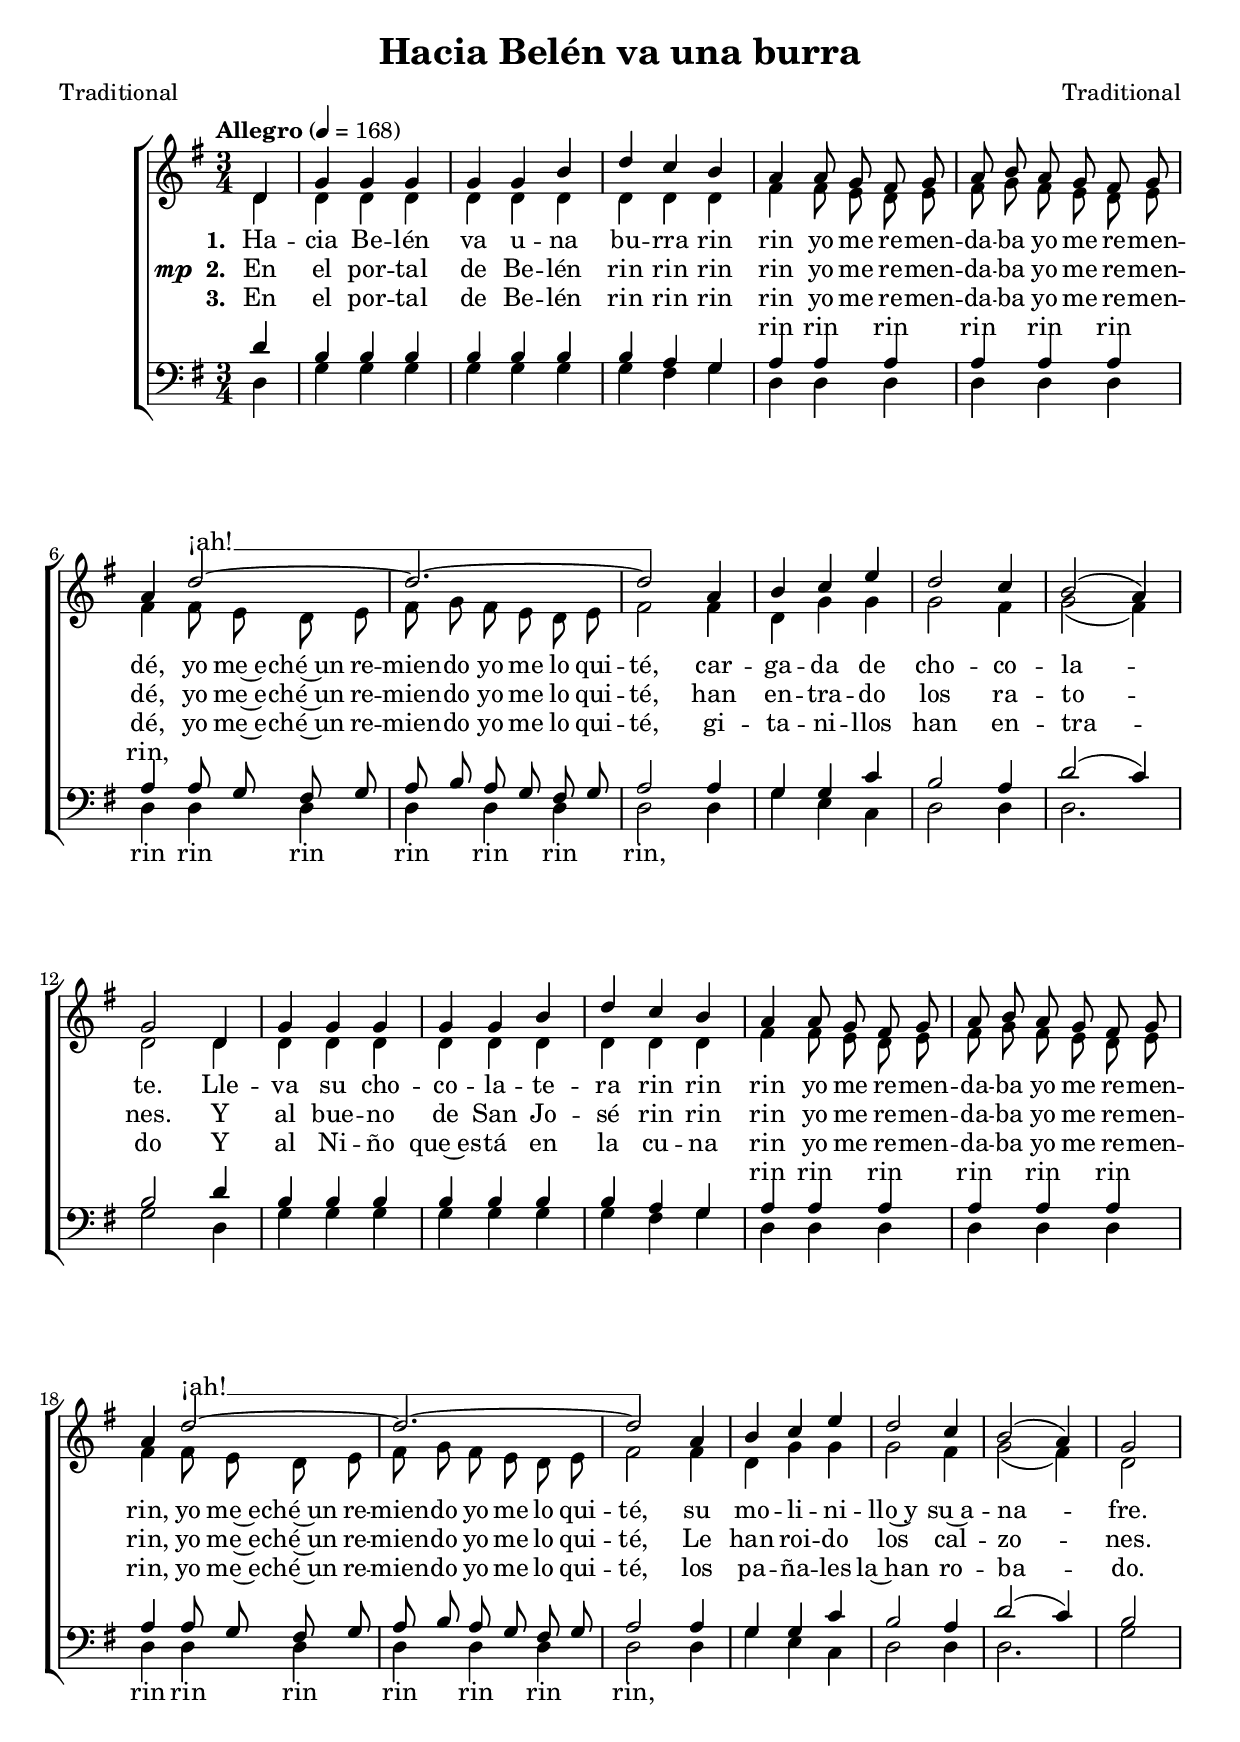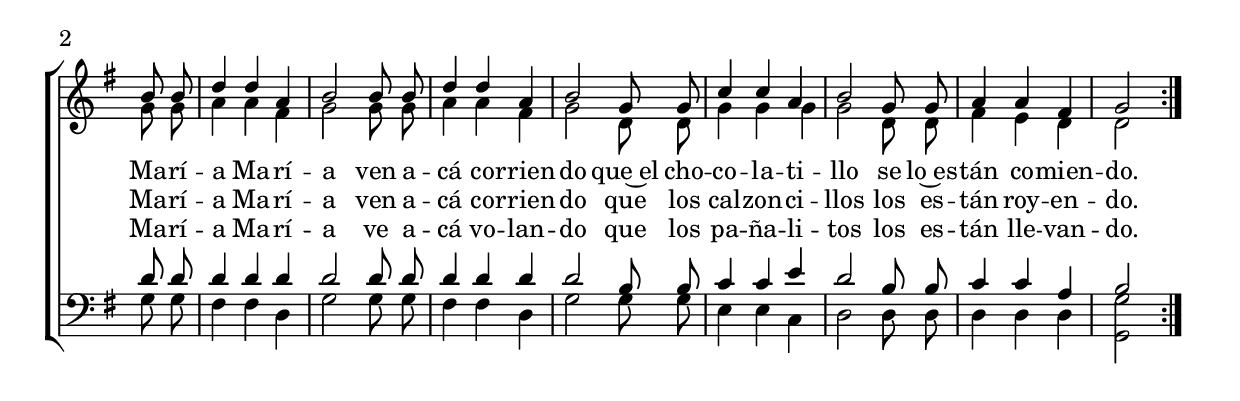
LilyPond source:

\version "2.14.2"
\include "util.ly"
\header {
  title = "Hacia Belén va una burra"
  poet = "Traditional"
  composer = "Traditional"
  %tagline = \markup { "from" \italic {cpdl.org} and \italic"pucpr.edu"}
}

global = {
  \key g \major
  \time 3/4
  \autoBeamOff
  \tempo "Allegro" 4 = 168
  %\override DynamicLineSpanner #'staff-padding = #0.0
  %\override DynamicLineSpanner #'Y-extent = #'(-1 . 1)
}

sopMusic = \relative c' {
  \partial 4 d4 |
  g g g |
  g g b |
  d c b |
  a a8 g fis g |
  
  a b a g fis g |
  a4 d2~ |
  d2.~ |
  d2 a4 |
  
  %page2
  b c e |
  d2 c4 |
  b2( a4) |
  g2 d4 |
  g g g |
  
  g g b |
  d c b |
  a a8 g fis g |
  a b a g fis g |
  
  a4 d2~ |
  d2.~ |
  d2 a4 |
  b c e |
  
  %page3
  d2 c4 |
  b2( a4) |
  g2 \bar"|" \break
  
  \repeat volta 2 {
    b8 b |
    d4 d a |
    b2 b8 b |
    
    d4 d a |
    b2 g8 g |
    c4 c a |
    b2 g8 g |
    a4 a fis |
    
    g2
  }
}
sopWords = \lyricmode {
  \repeat unfold 22 {\skip1}
  ¡ah! __ ""
  \repeat unfold 29 {\skip1}
  ¡ah! __
}

altoMusic = \relative c' {
  d4 |
  d d d |
  d d d |
  d d d |
  fis fis8 e d e |
  
  fis g fis e d e |
  fis4 fis8 e d e |
  fis g fis e d e |
  fis2 fis4 |
  
  %page2
  d4 g g |
  g2 fis4 |
  g2( fis4) |
  d2 d4 |
  d4 d d |
  
  d d d |
  d d d |
  fis4 fis8 e d e |
  fis g fis e d e |
  
  fis4 fis8 e d e |
  fis g fis e d e |
  fis2 fis4 |
  d4 g g |
  
  %page3
  g2 fis4 |
  g2( fis4) |
  d2 
  \repeat volta 2 {
    g8 g |
    a4 a fis |
    g2 g8 g |
    
    a4 a fis |
    g2 d8 d |
    g4 g g |
    g2 d8 d |
    fis4 e d |
    
    d2
  }
}
altoWords = \lyricmode {
  \dropLyricsV
  \set stanza = #"1. "
  Ha -- cia Be -- lén va u -- na bu -- rra rin rin
  yo me re -- men -- da -- ba yo me re -- men -- dé,
  yo me~e -- ché~un re -- mien -- do yo me lo qui -- té,
  car -- ga -- da de cho -- co -- la -- te.
  Lle -- va su cho -- co -- la -- te -- ra rin rin rin
  yo me re -- men -- da -- ba yo me re -- men -- rin,
  yo me~e -- ché~un re -- mien -- do yo me lo qui -- té,
  su mo -- li -- ni -- llo~y su~a -- na -- fre.
  
  \set associatedVoice = "sopranos"
  Ma -- rí -- a Ma -- rí -- a
  ven a -- cá co -- rrien -- do
  que~el cho -- co -- la -- ti -- llo
  se lo~es -- tán co -- mien -- do.
  
  Ma -- rí -- a Ma -- rí -- a
  ven a -- cá co -- rrien -- do
  que~el cho -- co -- la -- ti -- llo
  se lo~es -- tán co -- mien -- do.
}
altoWordsII = {
  \dropLyricsV
  \set stanza = \markup{\dynamic"mp " "2. "}
  \lyricmode {
  %\markup\italic
    En el por -- tal de Be -- lén rin rin rin rin
    yo me re -- men -- da -- ba yo me re -- men -- dé,
    yo me~e -- ché~un re -- mien -- do yo me lo qui -- té,
    han en -- tra -- do los ra -- to -- nes.
    Y al bue -- no de San Jo -- sé rin rin rin
    yo me re -- men -- da -- ba yo me re -- men -- rin,
    yo me~e -- ché~un re -- mien -- do yo me lo qui -- té,
    Le han roi -- do los cal -- zo -- nes.
    
    \set associatedVoice = "sopranos"
    Ma -- rí -- a Ma -- rí -- a
    ven a -- cá co -- rrien -- do
    que los cal -- zon -- ci -- llos
    los es -- tán roy -- en -- do.
    
    Ma -- rí -- a Ma -- rí -- a
    ven a -- cá co -- rrien -- do
    que los cal -- zon -- ci -- llos
    los es -- tán roy -- en -- do. 
  }
}
altoWordsIII = \lyricmode {
  \dropLyricsV
  \set stanza = #"3. "
  En el por -- tal de Be -- lén rin rin rin rin
  yo me re -- men -- da -- ba yo me re -- men -- dé,
  yo me~e -- ché~un re -- mien -- do yo me lo qui -- té,
  gi -- ta -- ni -- llos han en -- tra -- do
  Y al Ni -- ño que~es -- tá en la cu -- na rin
  yo me re -- men -- da -- ba yo me re -- men -- rin,
  yo me~e -- ché~un re -- mien -- do yo me lo qui -- té,
  los pa -- ña -- les la~han ro -- ba -- do.
  
  \set associatedVoice = "sopranos"
  Ma -- rí -- a Ma -- rí -- a
  ve a -- cá vo -- lan -- do que
  los pa -- ña -- li -- tos los es -- tán lle -- van -- do.
  
  Ma -- rí -- a Ma -- rí -- a
  ve a -- cá vo -- lan -- do que
  los pa -- ña -- li -- tos los es -- tán lle -- van -- do.
}
altoWordsIV = \lyricmode {
  \set stanza = #"4. "
  \set ignoreMelismata = ##t
}
altoWordsV = \lyricmode {
  \set stanza = #"5. "
  \set ignoreMelismata = ##t
}
altoWordsVI = \lyricmode {
  \set stanza = #"6. "
  \set ignoreMelismata = ##t
}
tenorMusic = \relative c' {
  d4 |
  b b b |
  b b b |
  b a g |
  a a a |
  
  a a a |
  a a8 g fis g |
  a b a g fis g |
  a2 a4 |
  
  %page2
  g g c |
  b2 a 4 |
  d2( c4) |
  b2 d4 |
  b b b |
  
  b b b |
  b a g |
  a a a |
  a a a |
  
  a a8 g fis g |
  a b a g fis g |
  a2 a4 |
  g g c |
  
  %page3
  b2 a4 |
  d2( c4) |
  b2 
  \repeat volta 2 {
    d8 d |
    d4 d d |
    d2 d8 d |
    
    d4 d d |
    d2 b8 b |
    c4 c e |
    d2 b8 b |
    c4 c a |
    
    b2
  }
}
tenorWords = \lyricmode {
  \repeat unfold 10 {\skip1}
  rin rin rin rin rin rin rin,
  \repeat unfold 29 {\skip1}
  rin rin rin rin rin rin 
  
}

bassMusic = \relative c {
  d4 |
  g g g |
  g g g |
  g fis g |
  d d d |
  
  d d d |
  d d d |
  d d d |
  d2 d4 |
  
  %page2
  g e c |
  d2 d4 |
  d2. |
  g2 d4 |
  g g g |
  
  g g g |
  g fis g |
  d d d |
  d d d |
  
  d d d |
  d d d |
  d2 d4 |
  g e c |
  
  %page3
  d2 d4 d2. |
  g2 
  \repeat volta 2 {
    g8 g |
    fis4 fis d |
    g2 g8 g |
    
    fis4 fis d |
    g2 g8 g |
    e4 e c |
    d2 d8 d |
    d4 d d |
    
    <g g,>2
  }
}
bassWords = \lyricmode {
  \repeat unfold 16 {\skip1}
  rin rin rin
  rin rin rin
  rin,
  
  \repeat unfold 24 {\skip1}
  rin rin rin
  rin rin rin
  rin,
}

pianoRH = \relative c' {
  
}
pianoLH = \relative c' {
  
}

\score {
  <<
   \new ChoirStaff <<
    \new Staff = women <<
      \new Voice = "sopranos" { \voiceOne << \global \sopMusic >> }
      \new Voice = "altos" { \voiceTwo << \global \altoMusic >> }
    >>
    \new Lyrics \with { alignAboveContext = #"women" \override VerticalAxisGroup #'nonstaff-relatedstaff-spacing = #'((basic-distance . 1))} \lyricsto "sopranos" \sopWords
    \new Lyrics = "altosVI"  \with { alignBelowContext = #"women" } \lyricsto "altos" \altoWordsVI
    \new Lyrics = "altosV"  \with { alignBelowContext = #"women" } \lyricsto "altos" \altoWordsV
    \new Lyrics = "altosIV"  \with { alignBelowContext = #"women" } \lyricsto "altos" \altoWordsIV
    \new Lyrics = "altosIII"  \with { alignBelowContext = #"women" } \lyricsto "altos" \altoWordsIII
    \new Lyrics = "altosII"  \with { alignBelowContext = #"women" } \lyricsto "altos" \altoWordsII
    \new Lyrics = "altos"  \with { alignBelowContext = #"women" \override VerticalAxisGroup #'nonstaff-relatedstaff-spacing = #'((padding . 0))} \lyricsto "altos" \altoWords
   \new Staff = men <<
      \clef bass
      \new Voice = "tenors" { \voiceOne << \global \tenorMusic >> }
      \new Voice = "basses" { \voiceTwo << \global \bassMusic >> }
    >>
    \new Lyrics \with { alignAboveContext = #"men" \override VerticalAxisGroup #'nonstaff-relatedstaff-spacing = #'((basic-distance . 1)) } \lyricsto "tenors" \tenorWords
    \new Lyrics \with { alignBelowContext = #"men"  \override VerticalAxisGroup #'nonstaff-relatedstaff-spacing = #'((basic-distance . 1))} \lyricsto "basses" \bassWords
  >>
%    \new PianoStaff << \new Staff { \new Voice { \pianoRH } } \new Staff { \clef "bass" \pianoLH } >>
  >>
  \layout { }
  
}

\score {
  \unfoldRepeats

  <<
   \new ChoirStaff <<
    \new Staff = women <<
      \new Voice = "sopranos" { \voiceOne << \global \sopMusic >> }
      \new Voice = "altos" { \voiceTwo << \global \altoMusic >> }
    >>
    \new Lyrics \with { alignAboveContext = #"women" \override VerticalAxisGroup #'nonstaff-relatedstaff-spacing = #'((basic-distance . 1))} \lyricsto "sopranos" \sopWords
    \new Lyrics = "altosVI"  \with { alignBelowContext = #"women" } \lyricsto "altos" \altoWordsVI
    \new Lyrics = "altosV"  \with { alignBelowContext = #"women" } \lyricsto "altos" \altoWordsV
    \new Lyrics = "altosIV"  \with { alignBelowContext = #"women" } \lyricsto "altos" \altoWordsIV
    \new Lyrics = "altosIII"  \with { alignBelowContext = #"women" } \lyricsto "altos" \altoWordsIII
    \new Lyrics = "altosII"  \with { alignBelowContext = #"women" } \lyricsto "altos" \altoWordsII
    \new Lyrics = "altos"  \with { alignBelowContext = #"women" \override VerticalAxisGroup #'nonstaff-relatedstaff-spacing = #'((padding . 0))} \lyricsto "altos" \altoWords
   \new Staff = men <<
      \clef bass
      \new Voice = "tenors" { \voiceOne << \global \tenorMusic >> }
      \new Voice = "basses" { \voiceTwo << \global \bassMusic >> }
    >>
    \new Lyrics \with { alignAboveContext = #"men" \override VerticalAxisGroup #'nonstaff-relatedstaff-spacing = #'((basic-distance . 1)) } \lyricsto "tenors" \tenorWords
    \new Lyrics \with { alignBelowContext = #"men"  \override VerticalAxisGroup #'nonstaff-relatedstaff-spacing = #'((basic-distance . 1))} \lyricsto "basses" \bassWords
  >>
%    \new PianoStaff << \new Staff { \new Voice { \pianoRH } } \new Staff { \clef "bass" \pianoLH } >>
  >>
  
  \midi {
    \tempo 4 = 90
    \set Staff.midiInstrument = "flute"
  
    \context {
      \Voice
      \remove "Dynamic_performer"
    }
  }
}

